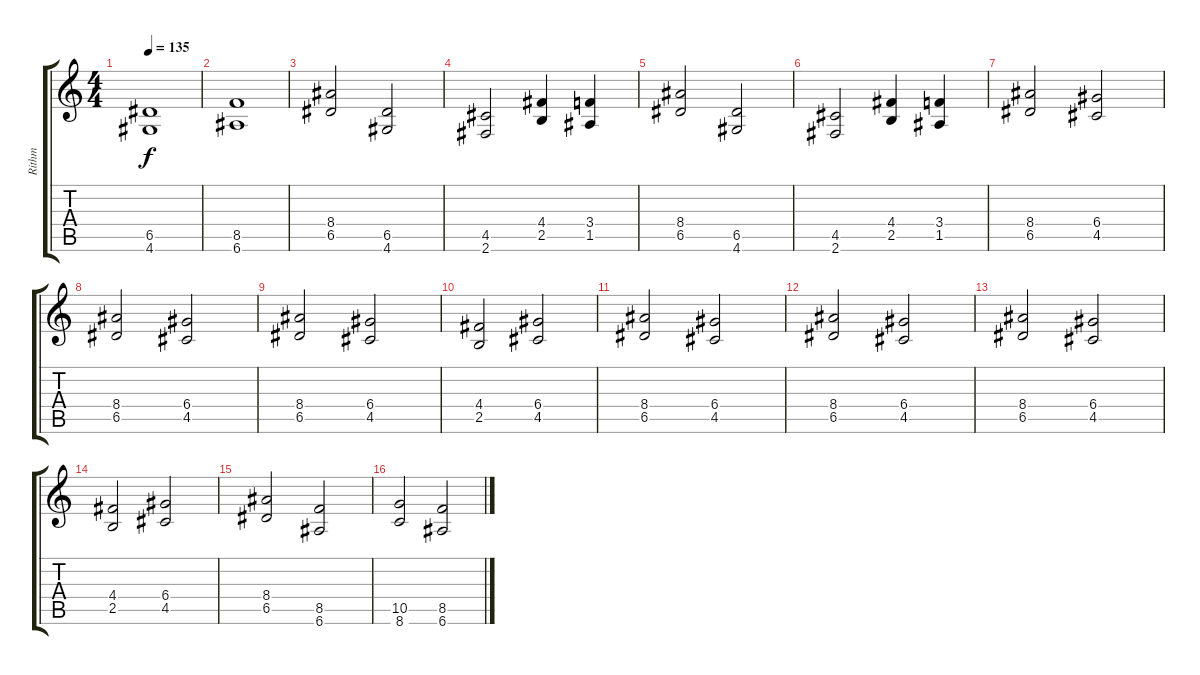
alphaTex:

\track ("Rithm" "Rithm") {instrument distortionguitar}
\staff {score tabs}
\tuning (E4 B3 G3 D3 A2 E2) {hide}
\ts (4 4)
\tempo 135
\clef g2
\ks c
(6.5 4.6).1{dy f} |
(8.5 6.6).1 |
(8.4 6.5).2 (6.5 4.6).2 |
(4.5 2.6).2 (4.4 2.5).4 (3.4 1.5).4 |
(8.4 6.5).2 (6.5 4.6).2 |
(4.5 2.6).2 (4.4 2.5).4 (3.4 1.5).4 |
(8.4 6.5).2 (6.4 4.5).2 |
(8.4 6.5).2 (6.4 4.5).2 |
(8.4 6.5).2 (6.4 4.5).2 |
(4.4 2.5).2 (6.4 4.5).2 |
(8.4 6.5).2 (6.4 4.5).2 |
(8.4 6.5).2 (6.4 4.5).2 |
(8.4 6.5).2 (6.4 4.5).2 |
(4.4 2.5).2 (6.4 4.5).2 |
(8.4 6.5).2 (8.5 6.6).2 |
(10.5 8.6).2 (8.5 6.6).2
